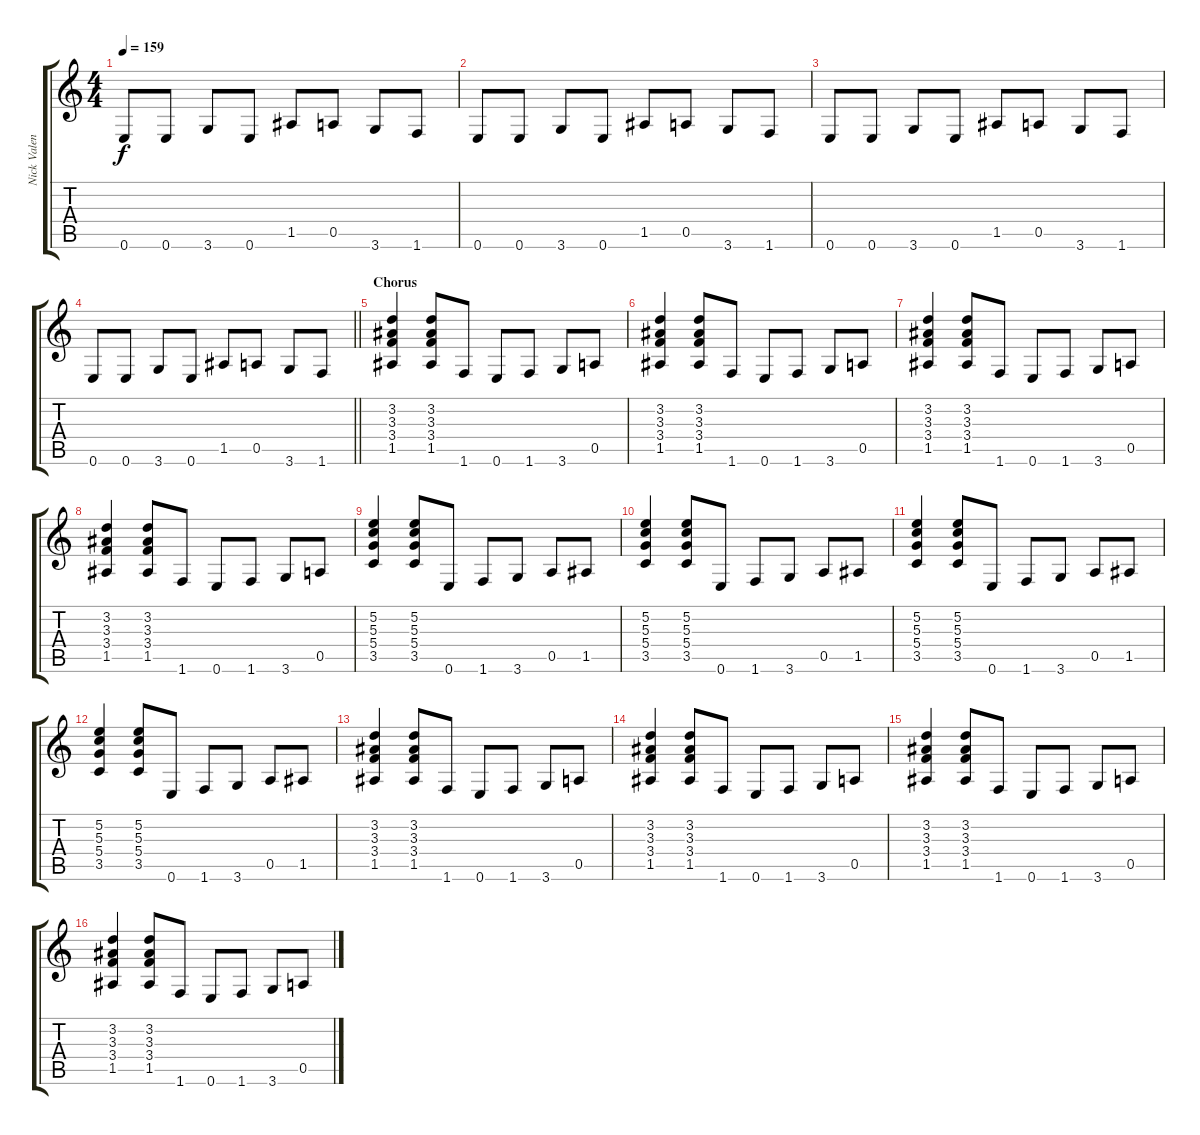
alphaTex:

\track ("Nick Valensi" "Nick Valen") {instrument distortionguitar}
\staff {score tabs}
\tuning (E4 B3 G3 D3 A2 E2) {hide}
\ts (4 4)
\tempo 159
\clef g2
\ks c
0.6.8{dy f} 0.6.8 3.6.8 0.6.8 1.5.8 0.5.8 3.6.8 1.6.8 |
0.6.8 0.6.8 3.6.8 0.6.8 1.5.8 0.5.8 3.6.8 1.6.8 |
0.6.8 0.6.8 3.6.8 0.6.8 1.5.8 0.5.8 3.6.8 1.6.8 |
\barLineRight lightlight
0.6.8 0.6.8 3.6.8 0.6.8 1.5.8 0.5.8 3.6.8 1.6.8 |
\section ("" "Chorus")
(3.2 3.3 3.4 1.5).4 (3.2 3.3 3.4 1.5).8 1.6.8 0.6.8 1.6.8 3.6.8 0.5.8 |
(3.2 3.3 3.4 1.5).4 (3.2 3.3 3.4 1.5).8 1.6.8 0.6.8 1.6.8 3.6.8 0.5.8 |
(3.2 3.3 3.4 1.5).4 (3.2 3.3 3.4 1.5).8 1.6.8 0.6.8 1.6.8 3.6.8 0.5.8 |
(3.2 3.3 3.4 1.5).4 (3.2 3.3 3.4 1.5).8 1.6.8 0.6.8 1.6.8 3.6.8 0.5.8 |
(5.2 5.3 5.4 3.5).4 (5.2 5.3 5.4 3.5).8 0.6.8 1.6.8 3.6.8 0.5.8 1.5.8 |
(5.2 5.3 5.4 3.5).4 (5.2 5.3 5.4 3.5).8 0.6.8 1.6.8 3.6.8 0.5.8 1.5.8 |
(5.2 5.3 5.4 3.5).4 (5.2 5.3 5.4 3.5).8 0.6.8 1.6.8 3.6.8 0.5.8 1.5.8 |
(5.2 5.3 5.4 3.5).4 (5.2 5.3 5.4 3.5).8 0.6.8 1.6.8 3.6.8 0.5.8 1.5.8 |
(3.2 3.3 3.4 1.5).4 (3.2 3.3 3.4 1.5).8 1.6.8 0.6.8 1.6.8 3.6.8 0.5.8 |
(3.2 3.3 3.4 1.5).4 (3.2 3.3 3.4 1.5).8 1.6.8 0.6.8 1.6.8 3.6.8 0.5.8 |
(3.2 3.3 3.4 1.5).4 (3.2 3.3 3.4 1.5).8 1.6.8 0.6.8 1.6.8 3.6.8 0.5.8 |
(3.2 3.3 3.4 1.5).4 (3.2 3.3 3.4 1.5).8 1.6.8 0.6.8 1.6.8 3.6.8 0.5.8
